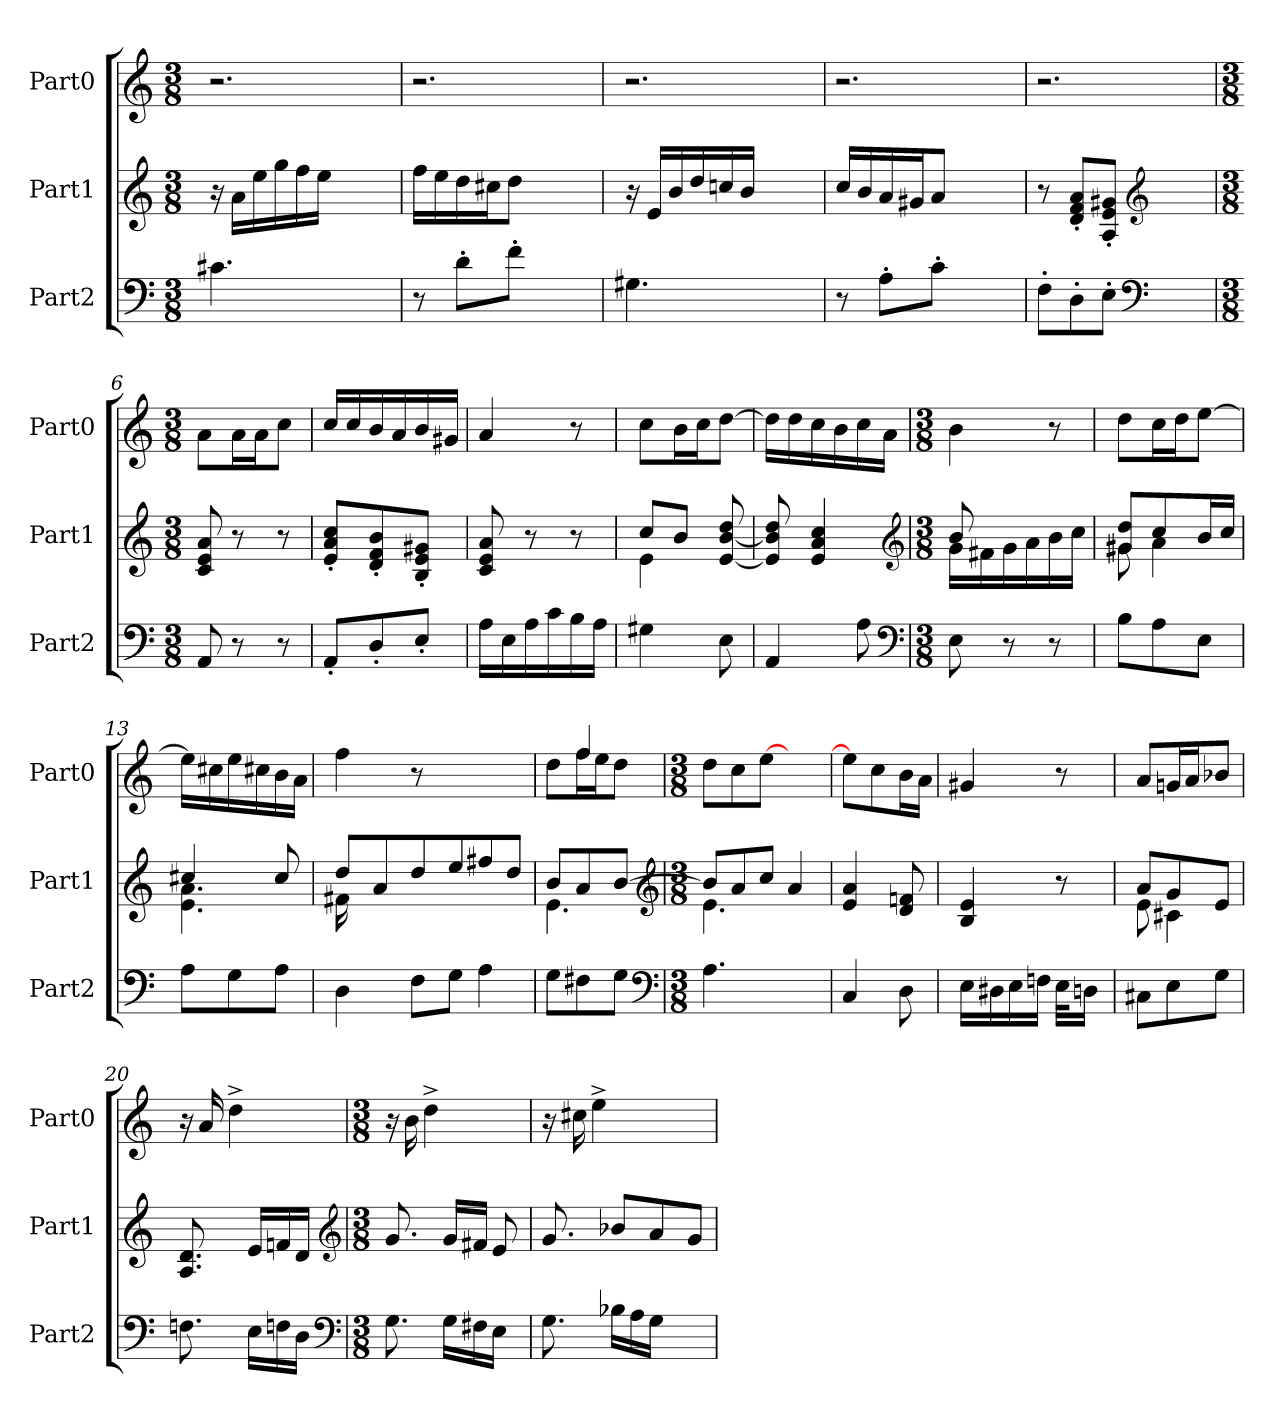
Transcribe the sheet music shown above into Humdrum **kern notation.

**kern	**kern	**kern
*part3	*part2	*part1
*staff3	*staff2	*staff1
*I"Part2	*I"Part1	*I"Part0
*I'Part2	*I'Part1	*I'Part0
*clefF4	*clefG2	*clefG2
*M3/8	*M3/8	*M3/8
=1	=1	=1
4.c#X	16r	2.r
.	16aLL	.
.	16ee	.
.	16gg	.
.	16ff	.
.	16eeJJ	.
4.ryy	4.ryy	.
=2	=2	=2
8r	16ffLL	2.r
.	16ee	.
8d'>L	16dd	.
.	16cc#XJ	.
8f'>J	8ddJ	.
4.ryy	4.ryy	.
=3	=3	=3
4.G#X	16r	2.r
.	16eLL	.
.	16b	.
.	16dd	.
.	16ccn	.
.	16bJJ	.
4.ryy	4.ryy	.
=4	=4	=4
8r	16ccLL	2.r
.	16b	.
8A'>L	16a	.
.	16g#XJ	.
8c'>J	8aJ	.
4.ryy	4.ryy	.
=5	=5	=5
8F'>L	8r	2.r
8D'>	8a'< 8f'< 8d'<L	.
8E'>J	8A'< 8g#X'< 8e'<J	.
*clefF4	*clefG2	*
4.ryy	4.ryy	.
!!LO:LB:g=z
=6	=6	=6
*M3/8	*M3/8	*M3/8
8AA	8c 8a 8e	8a\L
8r	8r	16a\L
.	.	16a\J
8r	8r	8cc\J
=7	=7	=7
8AA'>L	8cc'< 8a'< 8e'<L	16cc/LL
.	.	16cc/
8D'>	8d'< 8f'< 8b'<	16b/
.	.	16a/
8E'>J	8g#X'< 8e'< 8B'<J	16b/
.	.	16g#X/JJ
=8	=8	=8
16ALL	8a 8e 8c	4a
16E	.	.
16A	8r	.
16c	.	.
16B	8r	8r
16AJJ	.	.
=9	=9	=9
*	*^	*
4G#X	8ccL	4e	8cc\L
.	8bJ	.	16b\L
.	.	.	16cc\J
8E	8dd [8b [8e	8ryy	[8dd\J
*	*v	*v	*
=10	=10	=10
4AA	8dd 8b] 8e]	16dd\LL]
.	.	16dd\
.	4cc 4a 4e	16cc\
.	.	16b\
8A	.	16cc\
.	.	16a\JJ
*clefF4	*clefG2	*
!!LO:LB:g=z
=11	=11	=11
*M3/8	*M3/8	*M3/8
*	*^	*
8E	8b	16gLL	4b
.	.	16f#	.
8r	16ryy	16g	.
.	16ryy	16a	.
8r	16ryy	16b	8r
.	16ryy	16ccJJ	.
=12	=12	=12	=12
8BL	8g#X 8ddL	8g#X	8dd\L
8A	8cc	4a	16cc\L
.	.	.	16dd\J
8EJ	16bL	.	[8ee\J
.	16ccJJ	.	.
=13	=13	=13	=13
8AL	4cc#X	4.e 4.a	16ee\LL]
.	.	.	16cc#X\
8G	.	.	16ee\
.	.	.	16cc#X\
8AJ	8cc#	.	16b\
.	.	.	16a\JJ
=14	=14	=14	=14
4D	8ddL	16f#	4ff
.	.	16ryy	.
.	8a	16ryy	.
.	.	16ryy	.
8FL	8dd	16ryy	8r
.	.	16ryy	.
8GJ	8ee	4.ryy	4.ryy
4A	8ff#	.	.
.	8ddJ	.	.
=15	=15	=15	=15
*	*	*	*^
8GL	8bL	4.e	8ryy	8dd\L
8F#	8a	.	4ff	16ff\L
.	.	.	.	16ee\J
8GJ	[8bJ	.	.	8dd\J
*	*	*	*v	*v
*clefF4	*clefG2	*	*
!!LO:PB:g=z
=16	=16	=16	=16
*M3/8	*M3/8	*	*M3/8
4.A	8bL]	4.e	8dd\L
.	8a	.	8cc\
.	8ccJ	.	[8ee\J
4ryy	4ryy	4a	4ryy
*	*v	*v	*
=17	=17	=17
4C	4a 4e	8ee\L]
.	.	8cc\
8D	8fn 8d	16b\L
.	.	16a\JJ
=18	=18	=18
16ELL	4e 4B	4g#X
16D#X	.	.
16E	.	.
16FnJJ	.	.
32EKLL	8r	8r
16DnJJ	.	.
32ryy	.	.
=19	=19	=19
*	*^	*
8C#XL	8aL	8e	8a/L
8E	8g	4c#X	16gn/L
.	.	.	16a/J
8GJ	8eJ	.	8b-X/J
*	*v	*v	*
=20	=20	=20
8.Fn	8.A 8.d	16r
.	.	16a
.	.	4dd^>
16ELL	16eLL	.
16Fn	16fn	.
16DJJ	16dJJ	.
*clefF4	*clefG2	*
!!LO:LB:g=z
=21	=21	=21
*M3/8	*M3/8	*M3/8
8.G	8.g	16r
.	.	16b
.	.	4dd^>
16GLL	16gLL	.
16F#X	16f#XJJ	.
16EJJ	8e	.
16ryy	.	16ryy
=22	=22	=22
8.G	8.g	16r
.	.	16cc#X
.	.	4ee^>
16B-XLL	8b-XL	.
16A	.	.
16GJJ	8a	.
8.ryy	.	8.ryy
.	8gJ	.
=	=	=
*-	*-	*-
